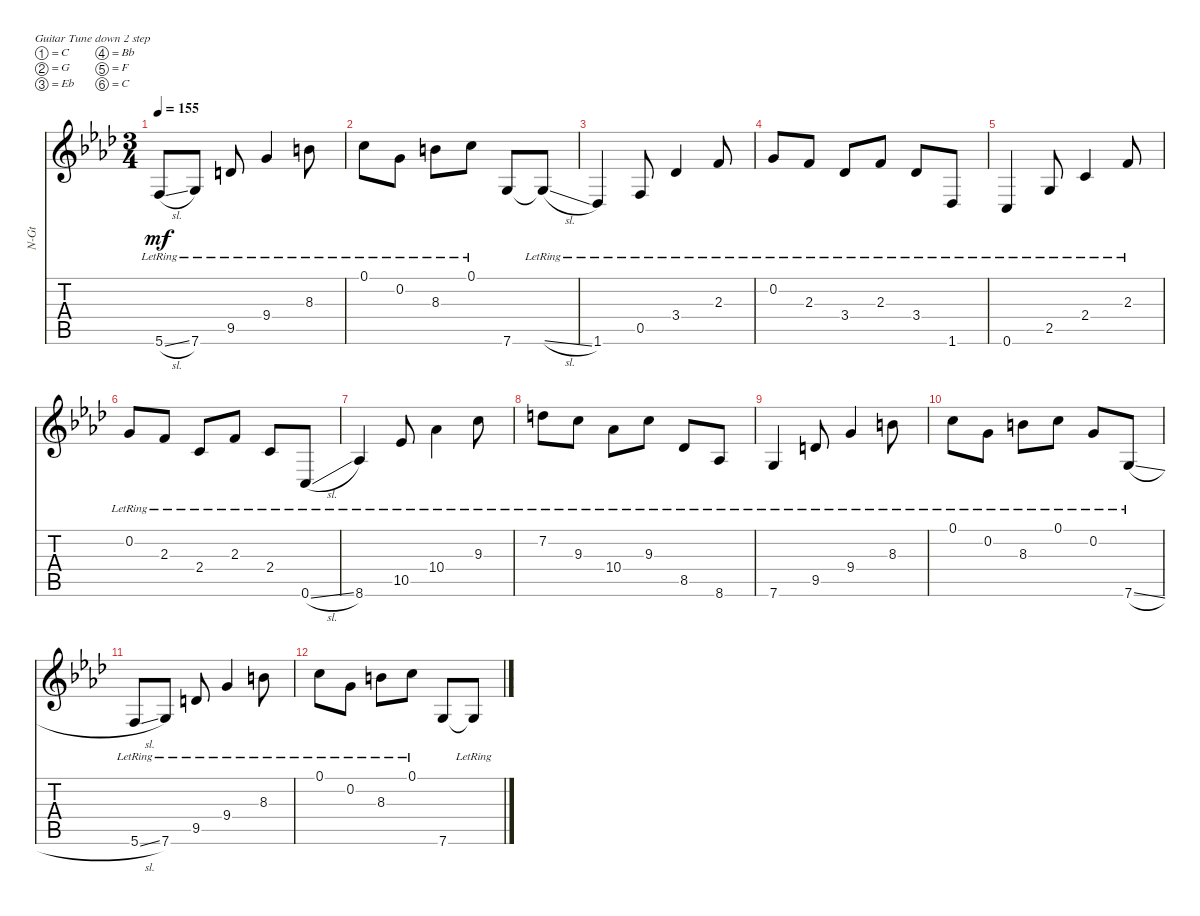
\defaultSystemsLayout 4
\bracketExtendMode nobrackets
\otherSystemsTrackNameOrientation horizontal
\track ("Nylon Guitar" "N-Gt") {instrument acousticguitarnylon}
\staff {score tabs}
\tuning (C4 G3 Eb3 Bb2 F2 C2)
\ts (3 4)
\tempo 155
\clef g2
\ks ab
5.6{sl lr acc forcenatural}.8{dy mf beam Up} 7.6{lr acc forcenatural}.8{beam Up} 9.5{lr acc #}.8{beam Up} 9.4{lr acc forcenatural}.4{beam Up} 8.3{lr acc #}.8{beam Down} |
0.1{lr acc forcenatural}.8{beam Down} 0.2{lr acc forcenatural}.8{beam Down} 8.3{lr acc #}.8{beam Down} 0.1{lr acc forcenatural}.8{beam Down} 7.6{acc forcenatural}.8{beam Up} 7.6{sl lr t acc forcenatural}.8{beam Up} |
1.6{lr acc forcenatural}.4{beam Up} 0.5{lr acc forcenatural}.8{beam Up} 3.4{lr acc forcenatural}.4{beam Up} 2.3{lr acc forcenatural}.8{beam Up} |
0.2{lr acc forcenatural}.8{beam Up} 2.3{lr acc forcenatural}.8{beam Up} 3.4{lr acc forcenatural}.8{beam Up} 2.3{lr acc forcenatural}.8{beam Up} 3.4{lr acc forcenatural}.8{beam Up} 1.6{lr acc forcenatural}.8{beam Up} |
0.6{lr acc forcenatural}.4{beam Up} 2.5{lr acc forcenatural}.8{beam Up} 2.4{lr acc forcenatural}.4{beam Up} 2.3{lr acc forcenatural}.8{beam Up} |
0.2{lr acc forcenatural}.8{beam Up} 2.3{lr acc forcenatural}.8{beam Up} 2.4{lr acc forcenatural}.8{beam Up} 2.3{lr acc forcenatural}.8{beam Up} 2.4{lr acc forcenatural}.8{beam Up} 0.6{sl lr acc forcenatural}.8{beam Up} |
8.6{lr acc forcenatural}.4{beam Up} 10.5{lr acc forcenatural}.8{beam Up} 10.4{lr acc forcenatural}.4{beam Down} 9.3{lr acc forcenatural}.8{beam Down} |
7.2{lr acc #}.8{beam Down} 9.3{lr acc forcenatural}.8{beam Down} 10.4{lr acc forcenatural}.8{beam Down} 9.3{lr acc forcenatural}.8{beam Down} 8.5{lr acc forcenatural}.8{beam Up} 8.6{lr acc forcenatural}.8{beam Up} |
7.6{lr acc forcenatural}.4{beam Up} 9.5{lr acc #}.8{beam Up} 9.4{lr acc forcenatural}.4{beam Up} 8.3{lr acc #}.8{beam Down} |
0.1{lr acc forcenatural}.8{beam Down} 0.2{lr acc forcenatural}.8{beam Down} 8.3{lr acc #}.8{beam Down} 0.1{lr acc forcenatural}.8{beam Down} 0.2{lr acc forcenatural}.8{beam Up} 7.6{sl lr acc forcenatural}.8{beam Up} |
5.6{sl lr acc forcenatural}.8{beam Up} 7.6{lr acc forcenatural}.8{beam Up} 9.5{lr acc #}.8{beam Up} 9.4{lr acc forcenatural}.4{beam Up} 8.3{lr acc #}.8{beam Down} |
0.1{lr acc forcenatural}.8{beam Down} 0.2{lr acc forcenatural}.8{beam Down} 8.3{lr acc #}.8{beam Down} 0.1{lr acc forcenatural}.8{beam Down} 7.6{acc forcenatural}.8{beam Up} 7.6{lr t acc forcenatural}.8{beam Up}
